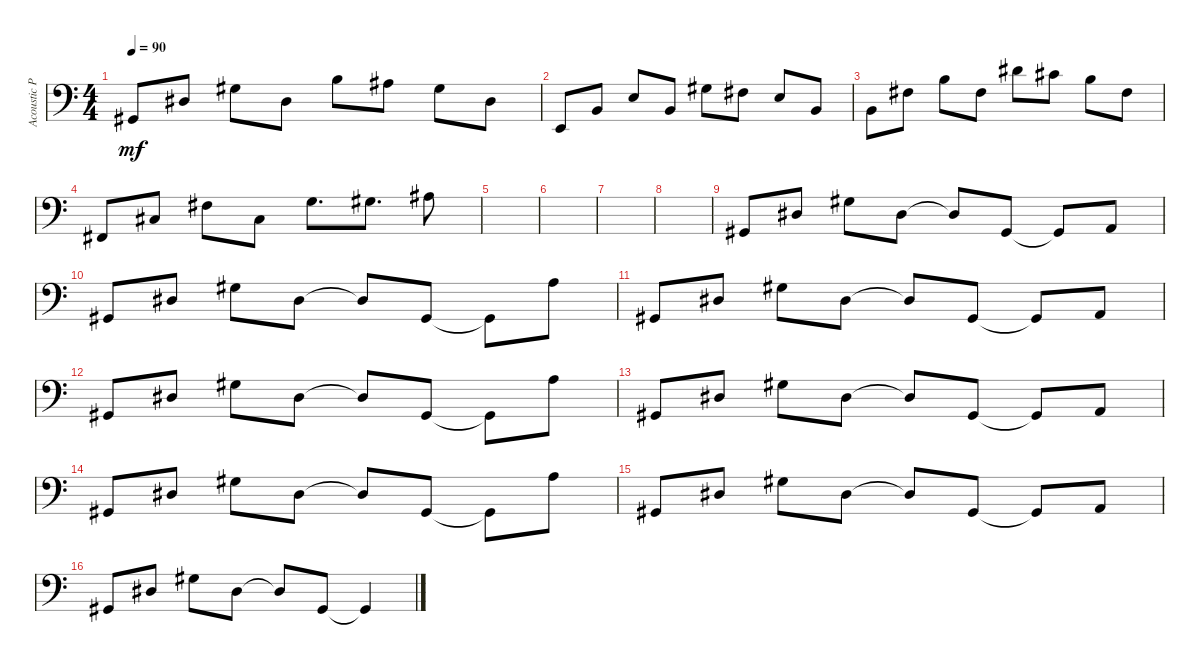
\track ("Acoustic Piano (Staff 2)" "Acoustic P") {instrument acousticgrandpiano}
\staff {score}
\tuning (E4 B3 G3 D3 A2 E2 B1) {hide}
\ts (4 4)
\tempo 90
\clef f4
\ks c
4.6.8{dy mf} 1.4.8 1.3.8 1.4.8 0.2.8 3.3.8 1.3.8 1.4.8 |
0.6.8 2.5.8 2.4.8 2.5.8 1.3.8 4.4.8 2.4.8 2.5.8 |
2.5.8 4.4.8 0.2.8 4.4.8 4.2.8 2.2.8 0.2.8 4.4.8 |
2.6.8 4.5.8 4.4.8 4.5.8 0.3.8{d} 1.3.8{d} 3.3.8 |
|
|
|
|
4.6.8 1.4.8 1.3.8 1.4.8 1.4{t}.8 4.6.8 4.6{t}.8 0.5.8 |
4.6.8 1.4.8 1.3.8 1.4.8 1.4{t}.8 4.6.8 4.6{t}.8 2.3.8 |
4.6.8 1.4.8 1.3.8 1.4.8 1.4{t}.8 4.6.8 4.6{t}.8 0.5.8 |
4.6.8 1.4.8 1.3.8 1.4.8 1.4{t}.8 4.6.8 4.6{t}.8 2.3.8 |
4.6.8 1.4.8 1.3.8 1.4.8 1.4{t}.8 4.6.8 4.6{t}.8 0.5.8 |
4.6.8 1.4.8 1.3.8 1.4.8 1.4{t}.8 4.6.8 4.6{t}.8 2.3.8 |
4.6.8 1.4.8 1.3.8 1.4.8 1.4{t}.8 4.6.8 4.6{t}.8 0.5.8 |
4.6.8 1.4.8 1.3.8 1.4.8 1.4{t}.8 4.6.8 4.6{t}.4
